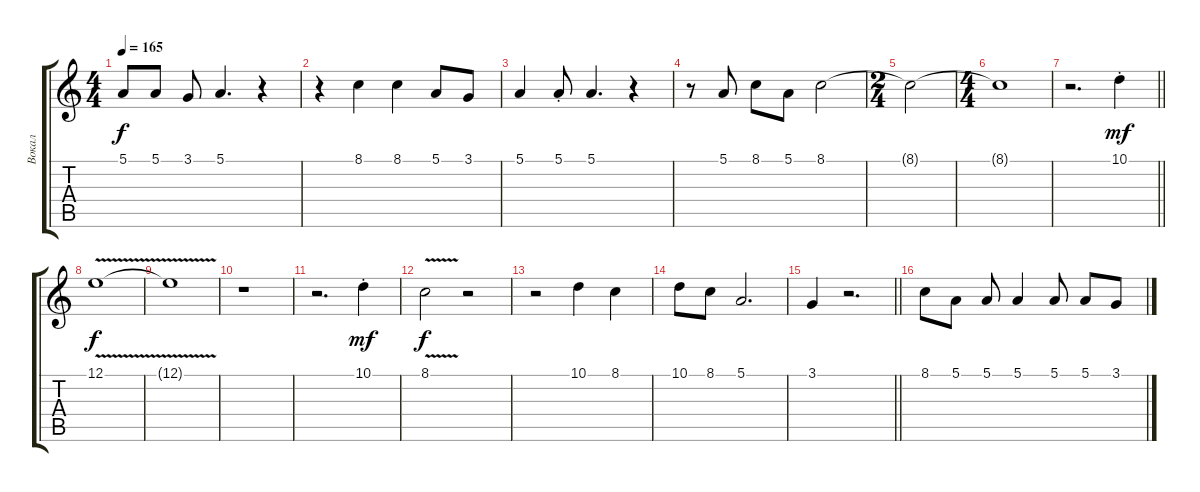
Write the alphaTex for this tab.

\track ("Вокал" "Вокал") {instrument oboe}
\staff {score tabs}
\tuning (E4 B3 G3 D3 A2 E2) {hide}
\ts (4 4)
\tempo 165
\clef g2
\ks c
5.1.8{dy f} 5.1.8 3.1.8 5.1.4{d} r.4 |
r.4 8.1.4 8.1.4 5.1.8 3.1.8 |
5.1.4 5.1{st}.8 5.1.4{d} r.4 |
r.8 5.1.8 8.1.8 5.1.8 8.1.2 |
\ts (2 4)
8.1{t}.2 |
\ts (4 4)
8.1{t}.1 |
\barLineRight lightlight
r.2{d} 10.1{st}.4{dy mf} |
12.1{v}.1{dy f} |
12.1{t}.1 |
r.1 |
r.2{d} 10.1{st}.4{dy mf} |
8.1{v}.2{dy f} r.2 |
r.2 10.1.4 8.1.4 |
10.1.8 8.1.8 5.1.2{d} |
\barLineRight lightlight
3.1.4 r.2{d} |
8.1.8 5.1.8 5.1.8 5.1.4 5.1.8 5.1.8 3.1.8
